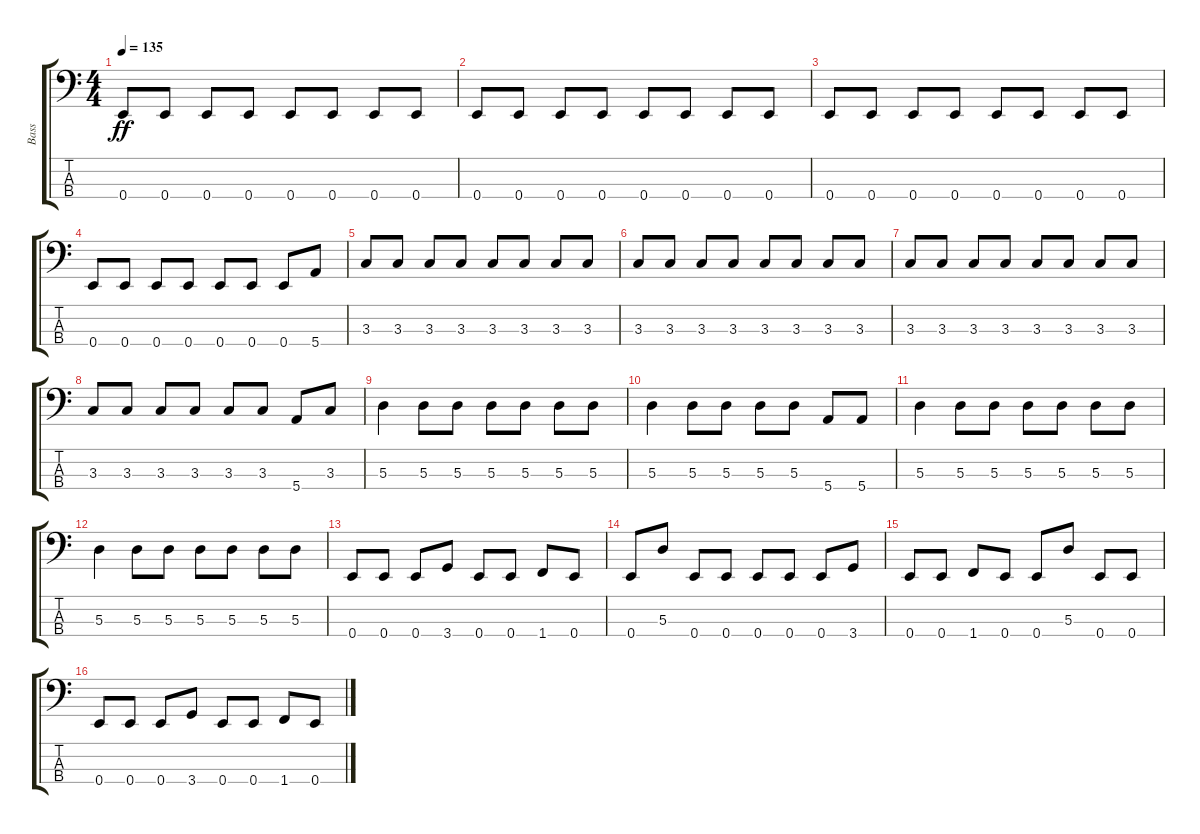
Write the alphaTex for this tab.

\track ("Bass" "Bass") {instrument electricbassfinger}
\staff {score tabs}
\tuning (G2 D2 A1 E1) {hide}
\ts (4 4)
\tempo 135
\clef f4
\ks c
0.4.8{dy ff} 0.4.8 0.4.8 0.4.8 0.4.8 0.4.8 0.4.8 0.4.8 |
0.4.8 0.4.8 0.4.8 0.4.8 0.4.8 0.4.8 0.4.8 0.4.8 |
0.4.8 0.4.8 0.4.8 0.4.8 0.4.8 0.4.8 0.4.8 0.4.8 |
0.4.8 0.4.8 0.4.8 0.4.8 0.4.8 0.4.8 0.4.8 5.4.8 |
3.3.8 3.3.8 3.3.8 3.3.8 3.3.8 3.3.8 3.3.8 3.3.8 |
3.3.8 3.3.8 3.3.8 3.3.8 3.3.8 3.3.8 3.3.8 3.3.8 |
3.3.8 3.3.8 3.3.8 3.3.8 3.3.8 3.3.8 3.3.8 3.3.8 |
3.3.8 3.3.8 3.3.8 3.3.8 3.3.8 3.3.8 5.4.8 3.3.8 |
5.3.4 5.3.8 5.3.8 5.3.8 5.3.8 5.3.8 5.3.8 |
5.3.4 5.3.8 5.3.8 5.3.8 5.3.8 5.4.8 5.4.8 |
5.3.4 5.3.8 5.3.8 5.3.8 5.3.8 5.3.8 5.3.8 |
5.3.4 5.3.8 5.3.8 5.3.8 5.3.8 5.3.8 5.3.8 |
0.4.8 0.4.8 0.4.8 3.4.8 0.4.8 0.4.8 1.4.8 0.4.8 |
0.4.8 5.3.8 0.4.8 0.4.8 0.4.8 0.4.8 0.4.8 3.4.8 |
0.4.8 0.4.8 1.4.8 0.4.8 0.4.8 5.3.8 0.4.8 0.4.8 |
0.4.8 0.4.8 0.4.8 3.4.8 0.4.8 0.4.8 1.4.8 0.4.8
